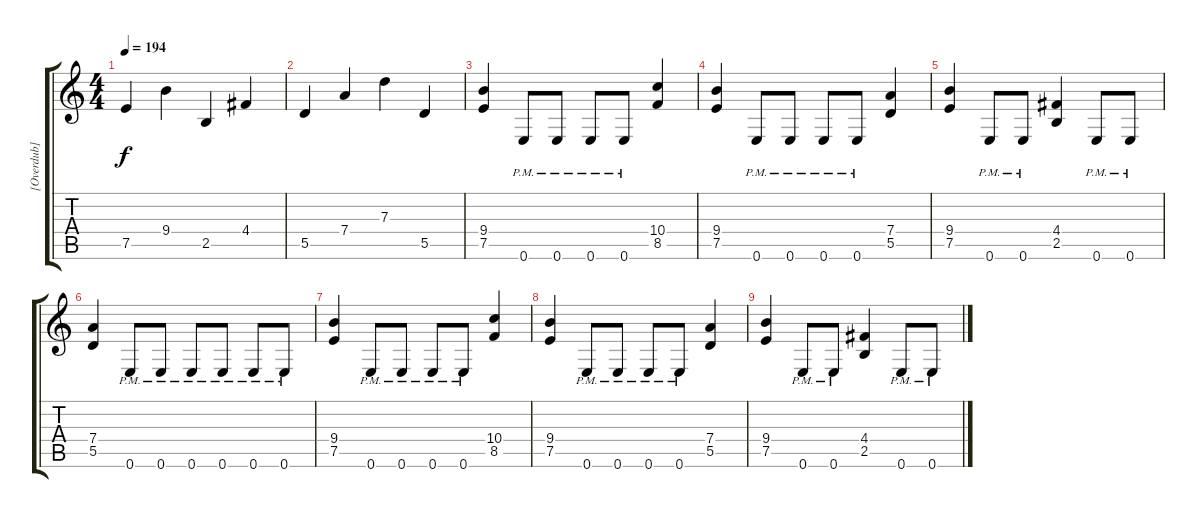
\track ("[Overdub]" "[Overdub]") {instrument distortionguitar}
\staff {score tabs}
\tuning (E4 B3 G3 D3 A2 E2) {hide}
\ts (4 4)
\tempo 194
\clef g2
\ks c
7.5.4{dy f} 9.4.4 2.5.4 4.4.4 |
5.5.4 7.4.4 7.3.4 5.5.4 |
(9.4 7.5).4{balance 1 instrument distortionguitar} 0.6{pm}.8 0.6{pm}.8 0.6{pm}.8 0.6{pm}.8 (10.4 8.5).4 |
(9.4 7.5).4 0.6{pm}.8 0.6{pm}.8 0.6{pm}.8 0.6{pm}.8 (7.4 5.5).4 |
(9.4 7.5).4 0.6{pm}.8 0.6{pm}.8 (4.4 2.5).4 0.6{pm}.8 0.6{pm}.8 |
(7.4 5.5).4 0.6{pm}.8 0.6{pm}.8 0.6{pm}.8 0.6{pm}.8 0.6{pm}.8 0.6{pm}.8 |
(9.4 7.5).4 0.6{pm}.8 0.6{pm}.8 0.6{pm}.8 0.6{pm}.8 (10.4 8.5).4 |
(9.4 7.5).4 0.6{pm}.8 0.6{pm}.8 0.6{pm}.8 0.6{pm}.8 (7.4 5.5).4 |
(9.4 7.5).4 0.6{pm}.8 0.6{pm}.8 (4.4 2.5).4 0.6{pm}.8 0.6{pm}.8
